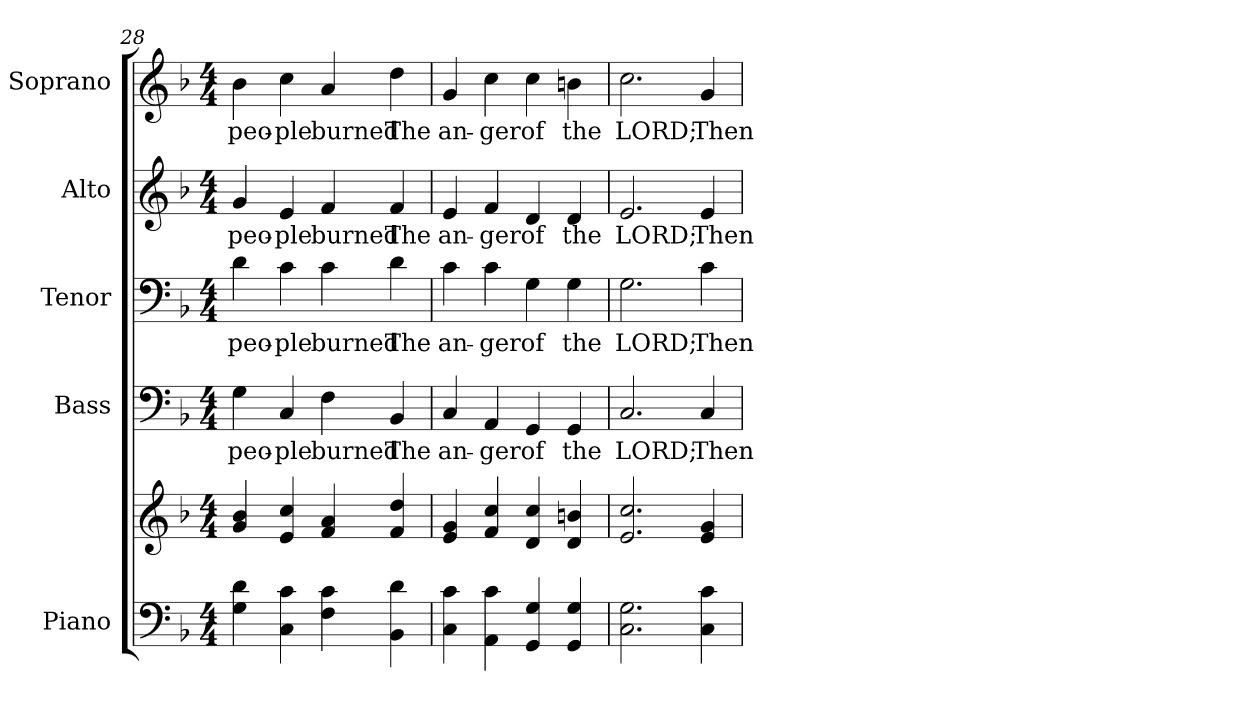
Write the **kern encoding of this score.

**kern	**kern	**kern	**text	**kern	**text	**kern	**text	**kern	**text
*part5	*part5	*part4	*part4	*part3	*part3	*part2	*part2	*part1	*part1
*staff6	*staff5	*staff4	*staff4	*staff3	*staff3	*staff2	*staff2	*staff1	*staff1
*I"Piano	*	*I"Bass	*	*I"Tenor	*	*I"Alto	*	*I"Soprano	*
*I'Pno.	*	*I'B.	*	*I'T.	*	*I'A.	*	*I'S.	*
*clefF4	*clefG2	*clefF4	*	*clefF4	*	*clefG2	*	*clefG2	*
*k[b-]	*k[b-]	*k[b-]	*	*k[b-]	*	*k[b-]	*	*k[b-]	*
*F:	*F:	*F:	*	*F:	*	*F:	*	*F:	*
*M4/4	*M4/4	*M4/4	*	*M4/4	*	*M4/4	*	*M4/4	*
=28	=28	=28	=28	=28	=28	=28	=28	=28	=28
!	!	!	!LO:LY:b:color=#000000	!	!	!	!	!	!
!	!	!	!	!	!LO:LY:b:color=#000000	!	!	!	!
!	!	!	!	!	!	!	!LO:LY:b:color=#000000	!	!
!	!	!	!	!	!	!	!	!	!LO:LY:b:color=#000000
4Gi\ 4di	4gi/ 4b-i	4Gi\	peo-	4di\	peo-	4gi/	peo-	4b-i\	peo-
!	!	!	!LO:LY:b:color=#000000	!	!	!	!	!	!
!	!	!	!	!	!LO:LY:b:color=#000000	!	!	!	!
!	!	!	!	!	!	!	!LO:LY:b:color=#000000	!	!
!	!	!	!	!	!	!	!	!	!LO:LY:b:color=#000000
4Ci\ 4ci	4ei/ 4cci	4Ci/	-ple	4ci\	-ple	4ei/	-ple	4cci\	-ple
!	!	!	!LO:LY:b:color=#000000	!	!	!	!	!	!
!	!	!	!	!	!LO:LY:b:color=#000000	!	!	!	!
!	!	!	!	!	!	!	!LO:LY:b:color=#000000	!	!
!	!	!	!	!	!	!	!	!	!LO:LY:b:color=#000000
4Fi\ 4ci	4fi/ 4ai	4Fi\	burned	4ci\	burned	4fi/	burned	4ai/	burned
!	!	!	!LO:LY:b:color=#000000	!	!	!	!	!	!
!	!	!	!	!	!LO:LY:b:color=#000000	!	!	!	!
!	!	!	!	!	!	!	!LO:LY:b:color=#000000	!	!
!	!	!	!	!	!	!	!	!	!LO:LY:b:color=#000000
4BB-i\ 4di	4fi/ 4ddi	4BB-i/	The	4di\	The	4fi/	The	4ddi\	The
=29	=29	=29	=29	=29	=29	=29	=29	=29	=29
!	!	!	!LO:LY:b:color=#000000	!	!	!	!	!	!
!	!	!	!	!	!LO:LY:b:color=#000000	!	!	!	!
!	!	!	!	!	!	!	!LO:LY:b:color=#000000	!	!
!	!	!	!	!	!	!	!	!	!LO:LY:b:color=#000000
4Ci\ 4ci	4ei/ 4gi	4Ci/	an-	4ci\	an-	4ei/	an-	4gi/	an-
!	!	!	!LO:LY:b:color=#000000	!	!	!	!	!	!
!	!	!	!	!	!LO:LY:b:color=#000000	!	!	!	!
!	!	!	!	!	!	!	!LO:LY:b:color=#000000	!	!
!	!	!	!	!	!	!	!	!	!LO:LY:b:color=#000000
4AAi\ 4ci	4fi/ 4cci	4AAi/	-ger	4ci\	-ger	4fi/	-ger	4cci\	-ger
!	!	!	!LO:LY:b:color=#000000	!	!	!	!	!	!
!	!	!	!	!	!LO:LY:b:color=#000000	!	!	!	!
!	!	!	!	!	!	!	!LO:LY:b:color=#000000	!	!
!	!	!	!	!	!	!	!	!	!LO:LY:b:color=#000000
4GGi/ 4Gi	4di/ 4cci	4GGi/	of	4Gi\	of	4di/	of	4cci\	of
!	!	!	!LO:LY:b:color=#000000	!	!	!	!	!	!
!	!	!	!	!	!LO:LY:b:color=#000000	!	!	!	!
!	!	!	!	!	!	!	!LO:LY:b:color=#000000	!	!
!	!	!	!	!	!	!	!	!	!LO:LY:b:color=#000000
4GGi/ 4Gi	4di/ 4bni	4GGi/	the	4Gi\	the	4di/	the	4bni\	the
!!LO:PB:g=z
=30	=30	=30	=30	=30	=30	=30	=30	=30	=30
!	!	!	!LO:LY:b:color=#000000	!	!	!	!	!	!
!	!	!	!	!	!LO:LY:b:color=#000000	!	!	!	!
!	!	!	!	!	!	!	!LO:LY:b:color=#000000	!	!
!	!	!	!	!	!	!	!	!	!LO:LY:b:color=#000000
2.Ci\ 2.Gi	2.ei/ 2.cci	2.Ci/	LORD;	2.Gi\	LORD;	2.ei/	LORD;	2.cci\	LORD;
!	!	!	!LO:LY:b:color=#000000	!	!	!	!	!	!
!	!	!	!	!	!LO:LY:b:color=#000000	!	!	!	!
!	!	!	!	!	!	!	!LO:LY:b:color=#000000	!	!
!	!	!	!	!	!	!	!	!	!LO:LY:b:color=#000000
4Ci\ 4ci	4ei/ 4gi	4Ci/	Then	4ci\	Then	4ei/	Then	4gi/	Then
=	=	=	=	=	=	=	=	=	=
*-	*-	*-	*-	*-	*-	*-	*-	*-	*-
